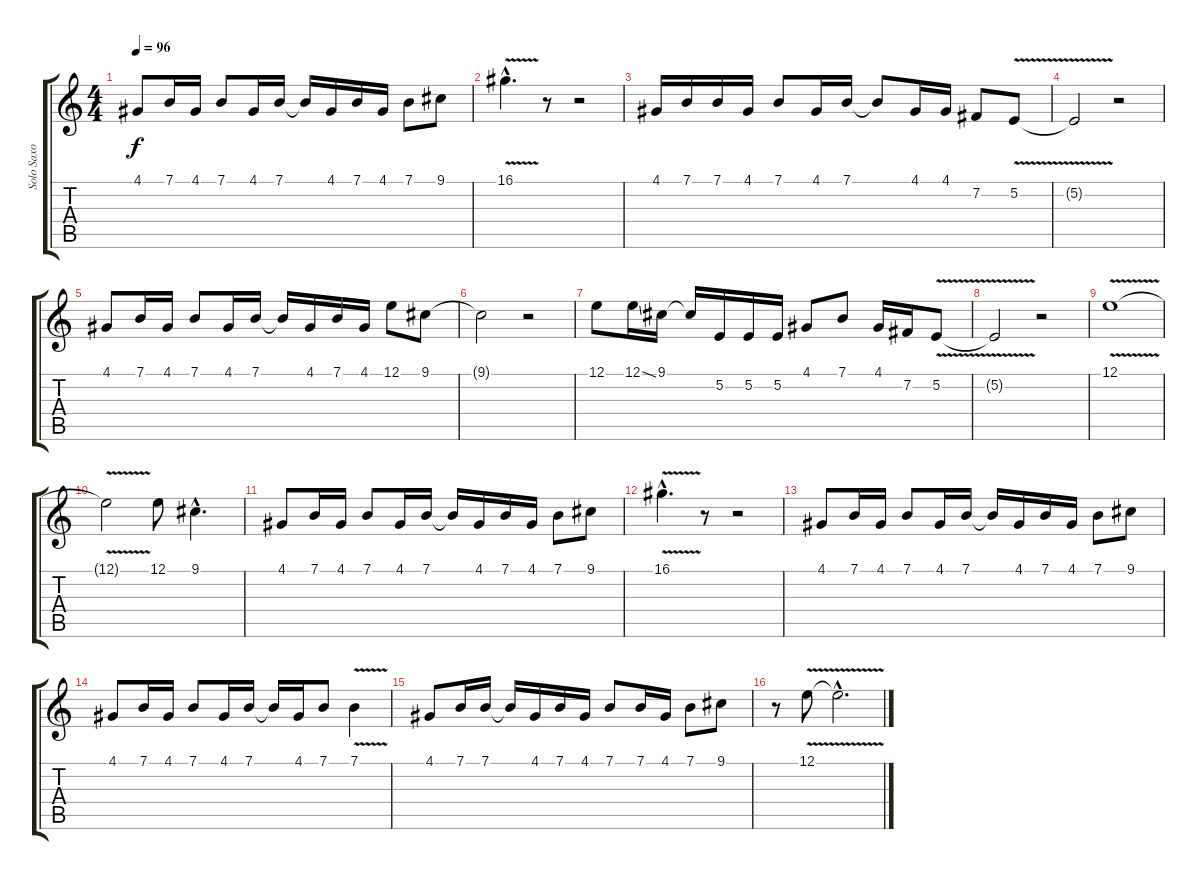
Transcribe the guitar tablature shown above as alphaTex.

\track ("Solo Saxo" "Solo Saxo") {instrument altosax}
\staff {score tabs}
\tuning (E4 B3 G3 D3 A2 E2) {hide}
\ts (4 4)
\tempo 96
\clef g2
\ks c
4.1.8{dy f} 7.1.16 4.1.16 7.1.8 4.1.16 7.1.16 7.1{t}.16 4.1.16 7.1.16 4.1.16 7.1.8 9.1.8 |
16.1{v hac}.4{d} r.8 r.2 |
4.1.16 7.1.16 7.1.16 4.1.16 7.1.8 4.1.16 7.1.16 7.1{t}.8 4.1.16 4.1.16 7.2.8 5.2{v}.8 |
5.2{t}.2 r.2 |
4.1.8 7.1.16 4.1.16 7.1.8 4.1.16 7.1.16 7.1{t}.16 4.1.16 7.1.16 4.1.16 12.1.8 9.1.8 |
9.1{t}.2 r.2 |
12.1.8 12.1{ss}.16 9.1.16 9.1{t}.16 5.2.16 5.2.16 5.2.16 4.1.8 7.1.8 4.1.16 7.2.16 5.2{v}.8 |
5.2{t}.2 r.2 |
12.1{v}.1 |
12.1{t}.2 12.1.8 9.1{hac}.4{d} |
4.1.8 7.1.16 4.1.16 7.1.8 4.1.16 7.1.16 7.1{t}.16 4.1.16 7.1.16 4.1.16 7.1.8 9.1.8 |
16.1{v hac}.4{d} r.8 r.2 |
4.1.8 7.1.16 4.1.16 7.1.8 4.1.16 7.1.16 7.1{t}.16 4.1.16 7.1.16 4.1.16 7.1.8 9.1.8 |
4.1.8 7.1.16 4.1.16 7.1.8 4.1.16 7.1.16 7.1{t}.16 4.1.16 7.1.8 7.1{v}.4 |
4.1.8 7.1.16 7.1.16 7.1{t}.16 4.1.16 7.1.16 4.1.16 7.1.8 7.1.16 4.1.16 7.1.8 9.1.8 |
r.8 12.1{v}.8 12.1{hac t}.2{d}
